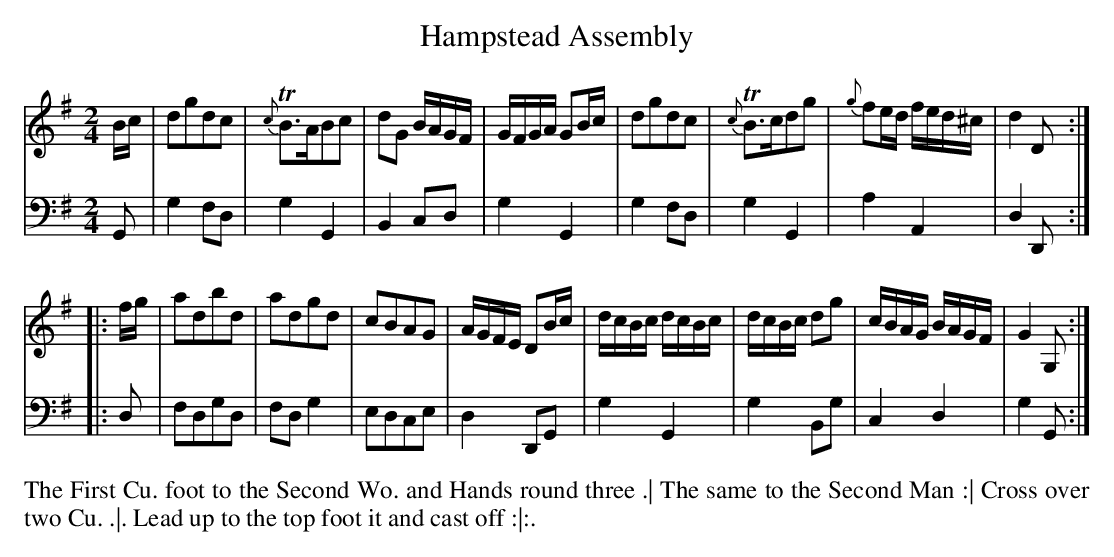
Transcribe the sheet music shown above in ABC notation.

X:1
T: Hampstead Assembly
M: 2/4
L: 1/16
K: G
V: 1
Bc |\
d2g2d2c2 | {c}TB3AB2c2 | d2G2 BAGF | GFGA G2Bc |\
d2g2d2c2 | {c}TB3cd2g2 | {g}f2ed fed^c | d4 D2 :|
|: fg |\
a2d2b2d2 | a2d2g2d2 | c2B2A2G2 | AGFE D2Bc |\
dcBc dcBc | dcBc d2g2 | cBAG BAGF | G4 G,2 :|
V: 2 clef=bass middle=d
G2 |\
g4f2d2 | g4G4 | B4c2d2 | g4G4 |\
g4f2d2 | g4G4 | a4A4 | d4D2 :|
|: d2 |\
f2d2g2d2 | f2d2g4 | e2d2c2e2 | d4D2G2 |\
g4G4 | g4B2g2 | c4d4 | g4G2 :|
%%begintext align
The First Cu. foot to the Second Wo. and Hands round three .|
The same to the Second Man :|
Cross over two Cu. .|.
Lead up to the top foot it and cast off :|:.
